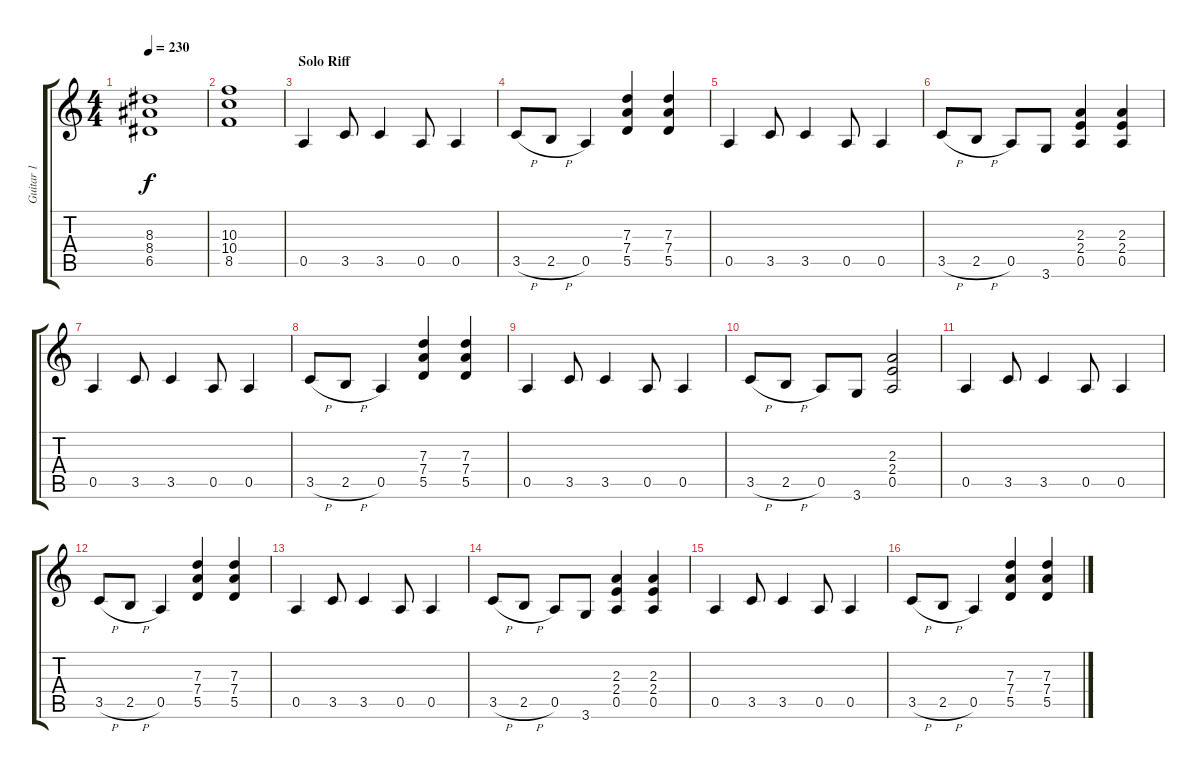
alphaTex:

\track ("Guitar 1" "Guitar 1") {instrument distortionguitar}
\staff {score tabs}
\tuning (E4 B3 G3 D3 A2 E2) {hide}
\ts (4 4)
\tempo 230
\clef g2
\ks c
(8.3 8.4 6.5).1{dy f} |
(10.3 10.4 8.5).1 |
\section ("" "Solo Riff")
0.5.4 3.5.8 3.5.4 0.5.8 0.5.4 |
3.5{h}.8 2.5{h}.8 0.5.4 (7.3 7.4 5.5).4 (7.3 7.4 5.5).4 |
0.5.4 3.5.8 3.5.4 0.5.8 0.5.4 |
3.5{h}.8 2.5{h}.8 0.5.8 3.6.8 (2.3 2.4 0.5).4 (2.3 2.4 0.5).4 |
0.5.4 3.5.8 3.5.4 0.5.8 0.5.4 |
3.5{h}.8 2.5{h}.8 0.5.4 (7.3 7.4 5.5).4 (7.3 7.4 5.5).4 |
0.5.4 3.5.8 3.5.4 0.5.8 0.5.4 |
3.5{h}.8 2.5{h}.8 0.5.8 3.6.8 (2.3 2.4 0.5).2 |
0.5.4 3.5.8 3.5.4 0.5.8 0.5.4 |
3.5{h}.8 2.5{h}.8 0.5.4 (7.3 7.4 5.5).4 (7.3 7.4 5.5).4 |
0.5.4 3.5.8 3.5.4 0.5.8 0.5.4 |
3.5{h}.8 2.5{h}.8 0.5.8 3.6.8 (2.3 2.4 0.5).4 (2.3 2.4 0.5).4 |
0.5.4 3.5.8 3.5.4 0.5.8 0.5.4 |
3.5{h}.8 2.5{h}.8 0.5.4 (7.3 7.4 5.5).4 (7.3 7.4 5.5).4
